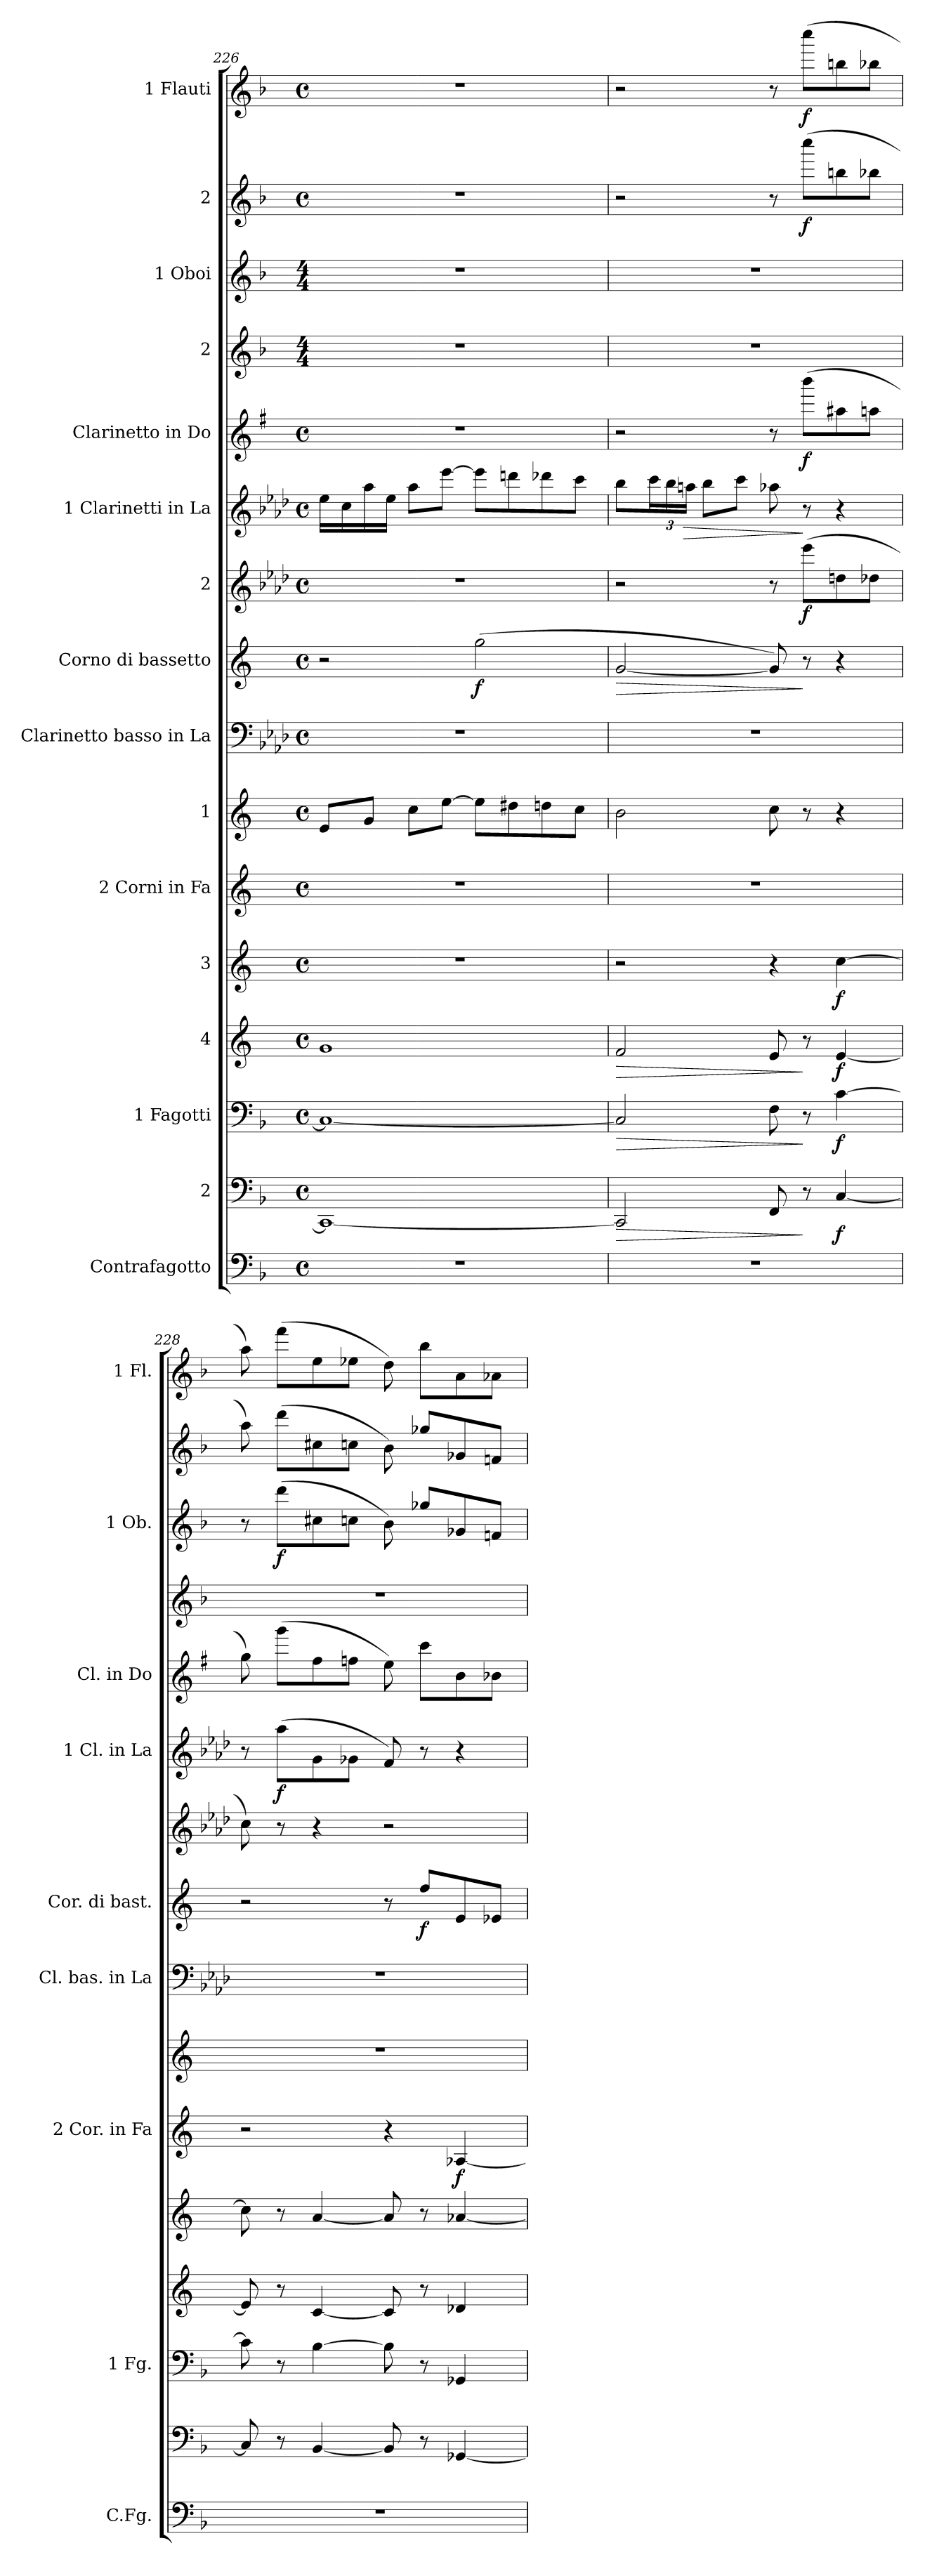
**kern	**kern	**dynam	**kern	**dynam	**kern	**dynam	**kern	**dynam	**kern	**dynam	**kern	**kern	**kern	**dynam	**kern	**dynam	**kern	**dynam	**kern	**dynam	**kern	**kern	**dynam	**kern	**dynam	**kern	**dynam
*part16	*part15	*part15	*part14	*part14	*part13	*part13	*part12	*part12	*part11	*part11	*part10	*part9	*part8	*part8	*part7	*part7	*part6	*part6	*part5	*part5	*part4	*part3	*part3	*part2	*part2	*part1	*part1
*staff16	*staff15	*staff15	*staff14	*staff14	*staff13	*staff13	*staff12	*staff12	*staff11	*staff11	*staff10	*staff9	*staff8	*staff8	*staff7	*staff7	*staff6	*staff6	*staff5	*staff5	*staff4	*staff3	*staff3	*staff2	*staff2	*staff1	*staff1
*I"Contrafagotto	*I"2	*	*I"1  Fagotti	*	*I"4	*	*I"3	*	*I"2  Corni in Fa	*	*I"1	*I"Clarinetto basso in La	*I"Corno di bassetto	*	*I"2	*	*I"1  Clarinetti in La	*	*I"Clarinetto in Do	*	*I"2	*I"1  Oboi	*	*I"2	*	*I"1  Flauti	*
*I'C.Fg.	*	*	*I'1  Fg.	*	*	*	*	*	*I'2  Cor. in Fa	*	*	*I'Cl. bas. in La	*I'Cor. di bast.	*	*	*	*I'1  Cl. in La	*	*I'Cl. in Do	*	*	*I'1  Ob.	*	*	*	*I'1  Fl.	*
*clefF4	*clefF4	*	*clefF4	*	*clefG2	*	*clefG2	*	*clefG2	*	*clefG2	*clefF4	*clefG2	*	*clefG2	*	*clefG2	*	*clefG2	*	*clefG2	*clefG2	*	*clefG2	*	*clefG2	*
*ITrd7c12	*	*	*	*	*ITrd4c7	*	*ITrd4c7	*	*ITrd4c7	*	*ITrd4c7	*ITrd2c3	*ITrd4c7	*	*ITrd2c3	*	*ITrd2c3	*	*ITrd1c2	*	*	*	*	*	*	*	*
*k[b-]	*k[b-]	*	*k[b-]	*	*k[b-]	*	*k[b-]	*	*k[b-]	*	*k[b-]	*k[b-]	*k[b-]	*	*k[b-]	*	*k[b-]	*	*k[b-]	*	*k[b-]	*k[b-]	*	*k[b-]	*	*k[b-]	*
*M4/4	*M4/4	*	*M4/4	*	*M4/4	*	*M4/4	*	*M4/4	*	*M4/4	*M4/4	*M4/4	*	*M4/4	*	*M4/4	*	*M4/4	*	*M4/4	*M4/4	*	*M4/4	*	*M4/4	*
*met(c)	*met(c)	*	*met(c)	*	*met(c)	*	*met(c)	*	*met(c)	*	*met(c)	*met(c)	*met(c)	*	*met(c)	*	*met(c)	*	*met(c)	*	*	*	*	*met(c)	*	*met(c)	*
=226	=226	=226	=226	=226	=226	=226	=226	=226	=226	=226	=226	=226	=226	=226	=226	=226	=226	=226	=226	=226	=226	=226	=226	=226	=226	=226	=226
1r	1CC_	.	1C_	.	1c	.	1r	.	1r	.	8A/L	1r	2r	.	1r	.	16cc\LL	.	1r	.	1r	1r	.	1r	.	1r	.
.	.	.	.	.	.	.	.	.	.	.	.	.	.	.	.	.	16a\	.	.	.	.	.	.	.	.	.	.
.	.	.	.	.	.	.	.	.	.	.	8c/J	.	.	.	.	.	16ff\	.	.	.	.	.	.	.	.	.	.
.	.	.	.	.	.	.	.	.	.	.	.	.	.	.	.	.	16cc\JJ	.	.	.	.	.	.	.	.	.	.
.	.	.	.	.	.	.	.	.	.	.	8f\L	.	.	.	.	.	8ff\L	.	.	.	.	.	.	.	.	.	.
.	.	.	.	.	.	.	.	.	.	.	[8a\J	.	.	.	.	.	[8ccc\J	.	.	.	.	.	.	.	.	.	.
!	!	!	!	!	!	!	!	!	!	!	!	!	!	!LO:DY:b	!	!	!	!	!	!	!	!	!	!	!	!	!
.	.	.	.	.	.	.	.	.	.	.	8a\L]	.	(2cc\	f	.	.	8ccc\L]	.	.	.	.	.	.	.	.	.	.
.	.	.	.	.	.	.	.	.	.	.	8g#X\	.	.	.	.	.	8bbn\	.	.	.	.	.	.	.	.	.	.
.	.	.	.	.	.	.	.	.	.	.	8gn\	.	.	.	.	.	8bb-X\	.	.	.	.	.	.	.	.	.	.
.	.	.	.	.	.	.	.	.	.	.	8f\J	.	.	.	.	.	8aa\J	.	.	.	.	.	.	.	.	.	.
=227	=227	=227	=227	=227	=227	=227	=227	=227	=227	=227	=227	=227	=227	=227	=227	=227	=227	=227	=227	=227	=227	=227	=227	=227	=227	=227	=227
!	!	!LO:HP:b	!	!LO:HP:b	!	!LO:HP:b	!	!	!	!	!	!	!	!LO:HP:b	!	!	!	!	!	!	!	!	!	!	!	!	!
1r	2CC/]	>	2C/]	>	2B-/	>	2r	.	1r	.	2e\	1r	[2c/	>	2r	.	8gg\L	.	2r	.	1r	1r	.	2r	.	2r	.
*	*	*	*	*	*	*	*	*	*	*	*	*	*	*	*	*	*Xbrackettup	*	*	*	*	*	*	*	*	*	*
.	.	.	.	.	.	.	.	.	.	.	.	.	.	.	.	.	24aa\L	.	.	.	.	.	.	.	.	.	.
.	.	.	.	.	.	.	.	.	.	.	.	.	.	.	.	.	24gg\	.	.	.	.	.	.	.	.	.	.
!	!	!	!	!	!	!	!	!	!	!	!	!	!	!	!	!	!	!LO:HP:b	!	!	!	!	!	!	!	!	!
.	.	.	.	.	.	.	.	.	.	.	.	.	.	.	.	.	24ff#X\JJ	>	.	.	.	.	.	.	.	.	.
.	.	.	.	.	.	.	.	.	.	.	.	.	.	.	.	.	8gg\L	.	.	.	.	.	.	.	.	.	.
.	.	.	.	.	.	.	.	.	.	.	.	.	.	.	.	.	8aa\J	.	.	.	.	.	.	.	.	.	.
.	8FF/	.	8F\	.	8A/	.	4r	.	.	.	8f\	.	8c/])	.	8r	.	8ffn\	.	8r	.	.	.	.	8r	.	8r	.
!	!	!	!	!	!	!	!	!	!	!	!	!	!	!	!	!LO:DY:b	!	!	!	!LO:DY:b	!	!	!	!	!LO:DY:b	!	!LO:DY:b
.	8r	]	8r	]	8r	]	.	.	.	.	8r	.	8r	]	(8ccc\L	f	8r	]	(8aaa\L	f	.	.	.	(8cccc\L	f	(8cccc\L	f
!	!	!LO:DY:b	!	!LO:DY:b	!	!LO:DY:b	!	!LO:DY:b	!	!	!	!	!	!	!	!	!	!	!	!	!	!	!	!	!	!	!
.	[4C/	f	[4c\	f	[4A/	f	[4f\	f	.	.	4r	.	4r	.	8bn\	.	4r	.	8gg#X\	.	.	.	.	8bbn\	.	8bbn\	.
.	.	.	.	.	.	.	.	.	.	.	.	.	.	.	8b-X\J	.	.	.	8ggn\J	.	.	.	.	8bb-X\J	.	8bb-X\J	.
=228	=228	=228	=228	=228	=228	=228	=228	=228	=228	=228	=228	=228	=228	=228	=228	=228	=228	=228	=228	=228	=228	=228	=228	=228	=228	=228	=228
1r	8C/]	.	8c\]	.	8A/]	.	8f\]	.	2r	.	1r	1r	2r	.	8a\)	.	8r	.	8ff\)	.	1r	8r	.	8aa\)	.	8aa\)	.
!	!	!	!	!	!	!	!	!	!	!	!	!	!	!	!	!	!	!LO:DY:b	!	!	!	!	!LO:DY:b	!	!	!	!
.	8r	.	8r	.	8r	.	8r	.	.	.	.	.	.	.	8r	.	(8ff\L	f	(8fff\L	.	.	(8ddd\L	f	(8ddd\L	.	(8fff\L	.
.	[4BB-/	.	[4B-\	.	[4F/	.	[4d/	.	.	.	.	.	.	.	4r	.	8e\	.	8ee\	.	.	8cc#X\	.	8cc#X\	.	8ee\	.
.	.	.	.	.	.	.	.	.	.	.	.	.	.	.	.	.	8e-X\J	.	8ee-X\J	.	.	8ccn\J	.	8ccn\J	.	8ee-X\J	.
.	8BB-/]	.	8B-\]	.	8F/]	.	8d/]	.	4r	.	.	.	8r	.	2r	.	8d/)	.	8dd\)	.	.	8b-\)	.	8b-\)	.	8dd\)	.
!	!	!	!	!	!	!	!	!	!	!	!	!	!	!LO:DY:b	!	!	!	!	!	!	!	!	!	!	!	!	!
.	8r	.	8r	.	8r	.	8r	.	.	.	.	.	8b-/L	f	.	.	8r	.	8bb-\L	.	.	8gg-X/L	.	8gg-X/L	.	8bb-\L	.
!	!	!	!	!	!	!	!	!	!	!LO:DY:b	!	!	!	!	!	!	!	!	!	!	!	!	!	!	!	!	!
.	[4GG-X/	.	4GG-X/	.	4G-X/	.	[4d-X/	.	[4D-X/	f	.	.	8A/	.	.	.	4r	.	8a\	.	.	8g-X/	.	8g-X/	.	8a\	.
.	.	.	.	.	.	.	.	.	.	.	.	.	8A-X/J	.	.	.	.	.	8a-X\J	.	.	8fn/J	.	8fn/J	.	8a-X\J	.
=	=	=	=	=	=	=	=	=	=	=	=	=	=	=	=	=	=	=	=	=	=	=	=	=	=	=	=
*-	*-	*-	*-	*-	*-	*-	*-	*-	*-	*-	*-	*-	*-	*-	*-	*-	*-	*-	*-	*-	*-	*-	*-	*-	*-	*-	*-
